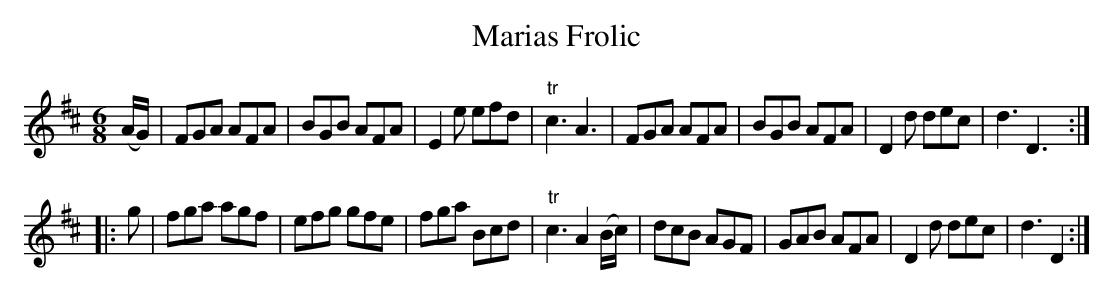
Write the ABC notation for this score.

X:1
T:Marias Frolic
M:6/8
K:D
(A/G/)|\
FGA AFA| BGB AFA| E2e efd| "tr"c3 A3 |\
FGA AFA| BGB AFA| D2d dec| d3 D3 ::
g|\
fga agf| efg gfe| fga Bcd| "tr"c3 A2(B/c/)|\
dcB AGF| GAB AFA| D2d dec| d3 D2:|
